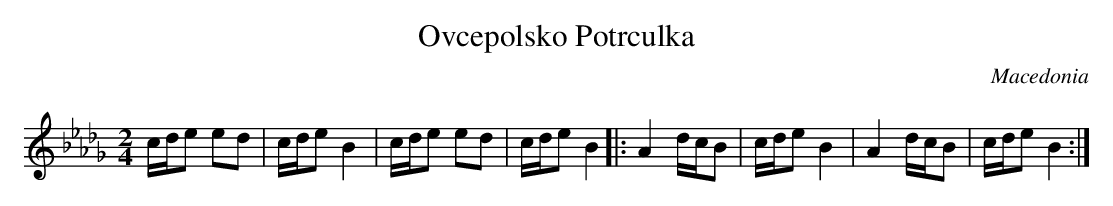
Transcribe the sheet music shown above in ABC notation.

X:1
T:Ovcepolsko Potrculka
M:2/4
O:Macedonia
K:Bb minor
cde2 e2d2|cde2 B4|cde2 e2d2|cde2 B4||\
|:A4 dcB2|cde2 B4|A4 dcB2|cde2 B4:|
